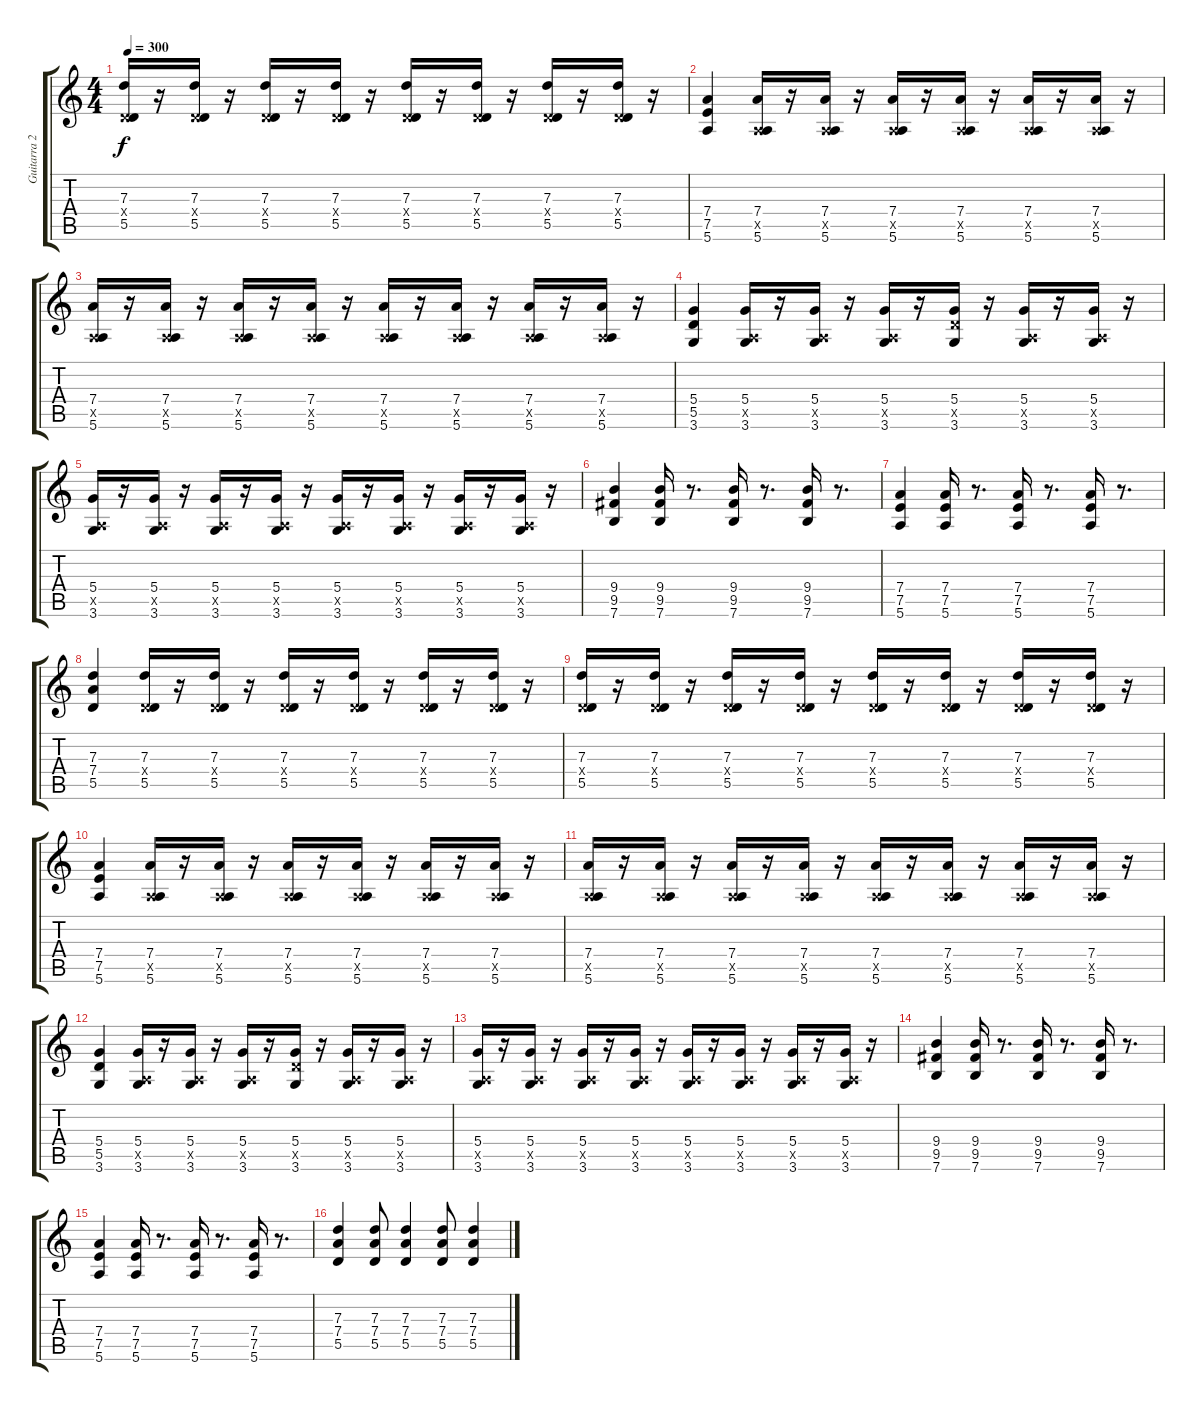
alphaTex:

\track ("Guitarra 2 - Erik" "Guitarra 2") {instrument distortionguitar}
\staff {score tabs}
\tuning (E4 B3 G3 D3 A2 E2) {hide}
\ts (4 4)
\tempo 300
\clef g2
\ks c
(7.3 0.4{x} 5.5).16{dy f} r.16 (7.3 0.4{x} 5.5).16 r.16 (7.3 0.4{x} 5.5).16 r.16 (7.3 0.4{x} 5.5).16 r.16 (7.3 0.4{x} 5.5).16 r.16 (7.3 0.4{x} 5.5).16 r.16 (7.3 0.4{x} 5.5).16 r.16 (7.3 0.4{x} 5.5).16 r.16 |
(7.4 7.5 5.6).4 (7.4 0.5{x} 5.6).16 r.16 (7.4 0.5{x} 5.6).16 r.16 (7.4 0.5{x} 5.6).16 r.16 (7.4 0.5{x} 5.6).16 r.16 (7.4 0.5{x} 5.6).16 r.16 (7.4 0.5{x} 5.6).16 r.16 |
(7.4 0.5{x} 5.6).16 r.16 (7.4 0.5{x} 5.6).16 r.16 (7.4 0.5{x} 5.6).16 r.16 (7.4 0.5{x} 5.6).16 r.16 (7.4 0.5{x} 5.6).16 r.16 (7.4 0.5{x} 5.6).16 r.16 (7.4 0.5{x} 5.6).16 r.16 (7.4 0.5{x} 5.6).16 r.16 |
(5.4 5.5 3.6).4 (5.4 0.5{x} 3.6).16 r.16 (5.4 0.5{x} 3.6).16 r.16 (5.4 0.5{x} 3.6).16 r.16 (5.4 5.5{x} 3.6).16 r.16 (5.4 0.5{x} 3.6).16 r.16 (5.4 0.5{x} 3.6).16 r.16 |
(5.4 0.5{x} 3.6).16 r.16 (5.4 0.5{x} 3.6).16 r.16 (5.4 0.5{x} 3.6).16 r.16 (5.4 0.5{x} 3.6).16 r.16 (5.4 0.5{x} 3.6).16 r.16 (5.4 0.5{x} 3.6).16 r.16 (5.4 0.5{x} 3.6).16 r.16 (5.4 0.5{x} 3.6).16 r.16 |
(9.4 9.5 7.6).4 (9.4 9.5 7.6).16 r.8{d} (9.4 9.5 7.6).16 r.8{d} (9.4 9.5 7.6).16 r.8{d} |
(7.4 7.5 5.6).4 (7.4 7.5 5.6).16 r.8{d} (7.4 7.5 5.6).16 r.8{d} (7.4 7.5 5.6).16 r.8{d} |
(7.3 7.4 5.5).4 (7.3 0.4{x} 5.5).16 r.16 (7.3 0.4{x} 5.5).16 r.16 (7.3 0.4{x} 5.5).16 r.16 (7.3 0.4{x} 5.5).16 r.16 (7.3 0.4{x} 5.5).16 r.16 (7.3 0.4{x} 5.5).16 r.16 |
(7.3 0.4{x} 5.5).16 r.16 (7.3 0.4{x} 5.5).16 r.16 (7.3 0.4{x} 5.5).16 r.16 (7.3 0.4{x} 5.5).16 r.16 (7.3 0.4{x} 5.5).16 r.16 (7.3 0.4{x} 5.5).16 r.16 (7.3 0.4{x} 5.5).16 r.16 (7.3 0.4{x} 5.5).16 r.16 |
(7.4 7.5 5.6).4 (7.4 0.5{x} 5.6).16 r.16 (7.4 0.5{x} 5.6).16 r.16 (7.4 0.5{x} 5.6).16 r.16 (7.4 0.5{x} 5.6).16 r.16 (7.4 0.5{x} 5.6).16 r.16 (7.4 0.5{x} 5.6).16 r.16 |
(7.4 0.5{x} 5.6).16 r.16 (7.4 0.5{x} 5.6).16 r.16 (7.4 0.5{x} 5.6).16 r.16 (7.4 0.5{x} 5.6).16 r.16 (7.4 0.5{x} 5.6).16 r.16 (7.4 0.5{x} 5.6).16 r.16 (7.4 0.5{x} 5.6).16 r.16 (7.4 0.5{x} 5.6).16 r.16 |
(5.4 5.5 3.6).4 (5.4 0.5{x} 3.6).16 r.16 (5.4 0.5{x} 3.6).16 r.16 (5.4 0.5{x} 3.6).16 r.16 (5.4 5.5{x} 3.6).16 r.16 (5.4 0.5{x} 3.6).16 r.16 (5.4 0.5{x} 3.6).16 r.16 |
(5.4 0.5{x} 3.6).16 r.16 (5.4 0.5{x} 3.6).16 r.16 (5.4 0.5{x} 3.6).16 r.16 (5.4 0.5{x} 3.6).16 r.16 (5.4 0.5{x} 3.6).16 r.16 (5.4 0.5{x} 3.6).16 r.16 (5.4 0.5{x} 3.6).16 r.16 (5.4 0.5{x} 3.6).16 r.16 |
(9.4 9.5 7.6).4 (9.4 9.5 7.6).16 r.8{d} (9.4 9.5 7.6).16 r.8{d} (9.4 9.5 7.6).16 r.8{d} |
(7.4 7.5 5.6).4 (7.4 7.5 5.6).16 r.8{d} (7.4 7.5 5.6).16 r.8{d} (7.4 7.5 5.6).16 r.8{d} |
(7.3 7.4 5.5).4 (7.3 7.4 5.5).8 (7.3 7.4 5.5).4 (7.3 7.4 5.5).8 (7.3 7.4 5.5).4
